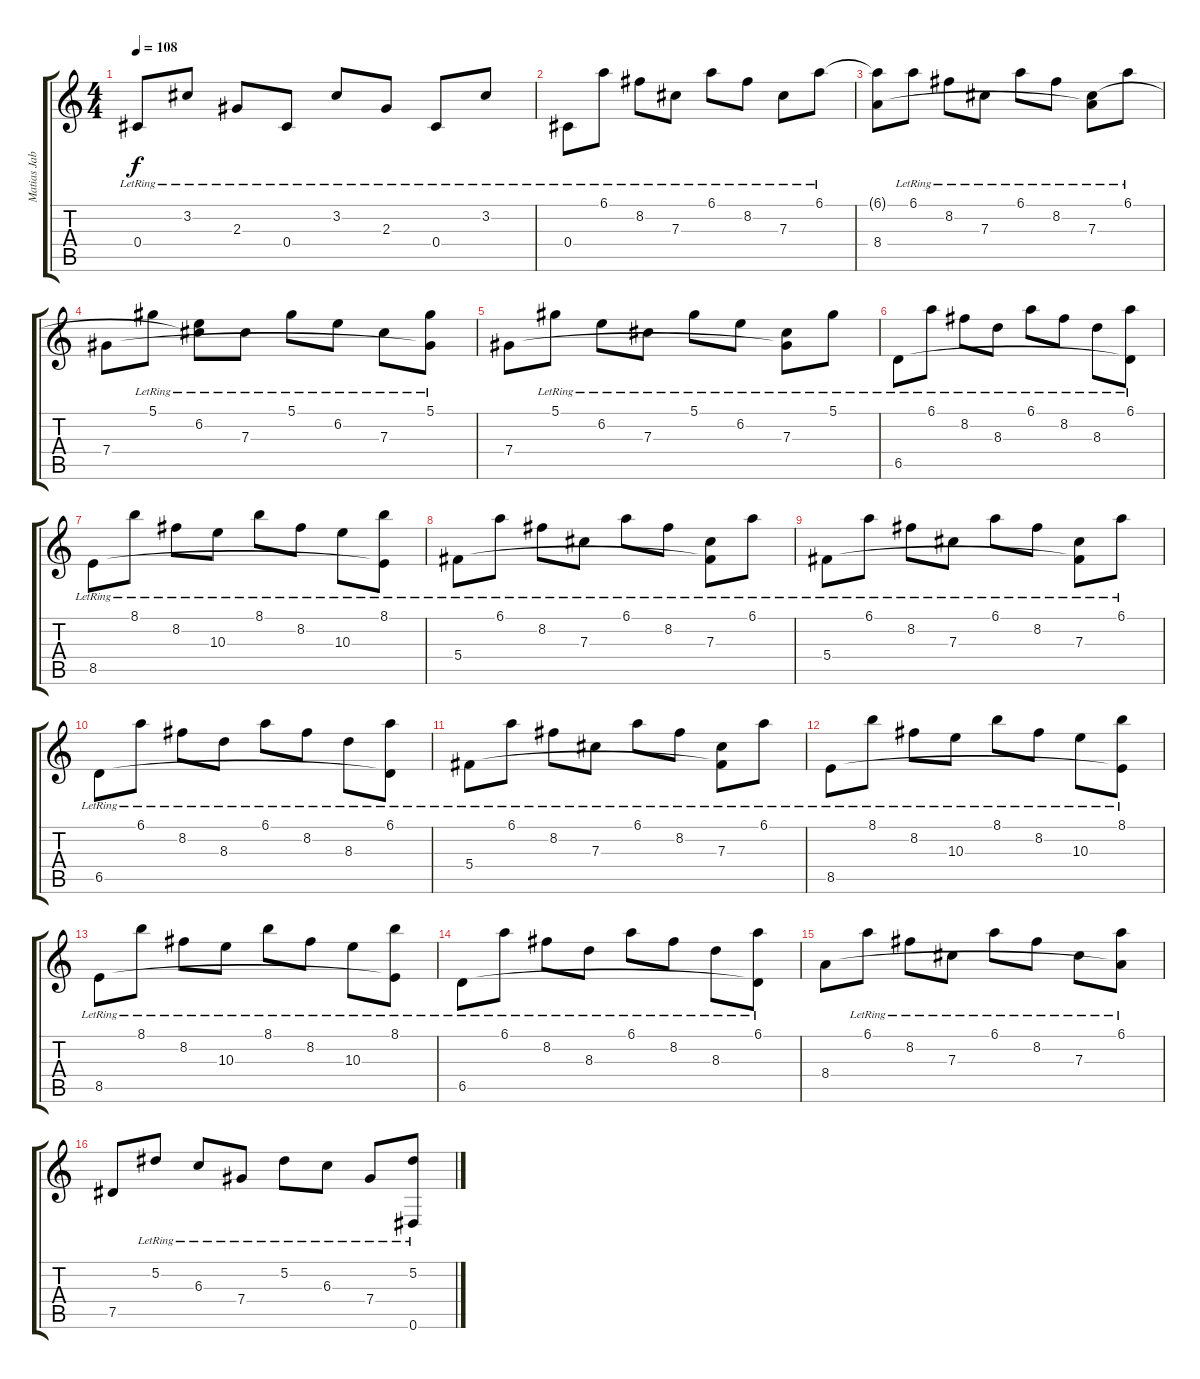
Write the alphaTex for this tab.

\track ("Matias Jabs" "Matias Jab") {instrument electricguitarjazz}
\staff {score tabs}
\tuning (Eb4 Bb3 Gb3 Db3 Ab2 Eb2) {hide}
\ts (4 4)
\tempo 108
\clef g2
\ks c
0.4{lr}.8{dy f} 3.2{lr}.8 2.3{lr}.8 0.4{lr}.8 3.2{lr}.8 2.3{lr}.8 0.4{lr}.8 3.2{lr}.8 |
0.4{lr}.8 6.1{lr}.8 8.2{lr}.8 7.3{lr}.8 6.1{lr}.8 8.2{lr}.8 7.3{lr}.8 6.1{lr}.8 |
(6.1{t} 8.4).8 6.1{lr}.8 8.2{lr}.8 7.3{lr}.8 6.1{lr}.8 8.2{lr}.8 (7.3{lr} 8.4{t}).8 6.1{lr}.8 |
7.4.8 5.1{lr}.8 (6.2{lr} 7.3{t}).8 7.3{lr}.8 5.1{lr}.8 6.2{lr}.8 7.3{lr}.8 (5.1{lr} 7.4{t}).8 |
7.4.8 5.1{lr}.8 6.2{lr}.8 7.3{lr}.8 5.1{lr}.8 6.2{lr}.8 (7.3{lr} 7.4{t}).8 5.1{lr}.8 |
6.5{lr}.8 6.1{lr}.8 8.2{lr}.8 8.3{lr}.8 6.1{lr}.8 8.2{lr}.8 8.3{lr}.8 (6.1{lr} 6.5{t}).8 |
8.5{lr}.8 8.1{lr}.8 8.2{lr}.8 10.3{lr}.8 8.1{lr}.8 8.2{lr}.8 10.3{lr}.8 (8.1{lr} 8.5{t}).8 |
5.4{lr}.8 6.1{lr}.8 8.2{lr}.8 7.3{lr}.8 6.1{lr}.8 8.2{lr}.8 (7.3{lr} 5.4{t}).8 6.1{lr}.8 |
5.4{lr}.8 6.1{lr}.8 8.2{lr}.8 7.3{lr}.8 6.1{lr}.8 8.2{lr}.8 (7.3{lr} 5.4{t}).8 6.1{lr}.8 |
6.5{lr}.8 6.1{lr}.8 8.2{lr}.8 8.3{lr}.8 6.1{lr}.8 8.2{lr}.8 8.3{lr}.8 (6.1{lr} 6.5{t}).8 |
5.4{lr}.8 6.1{lr}.8 8.2{lr}.8 7.3{lr}.8 6.1{lr}.8 8.2{lr}.8 (7.3{lr} 5.4{t}).8 6.1{lr}.8 |
8.5{lr}.8 8.1{lr}.8 8.2{lr}.8 10.3{lr}.8 8.1{lr}.8 8.2{lr}.8 10.3{lr}.8 (8.1{lr} 8.5{t}).8 |
8.5{lr}.8 8.1{lr}.8 8.2{lr}.8 10.3{lr}.8 8.1{lr}.8 8.2{lr}.8 10.3{lr}.8 (8.1{lr} 8.5{t}).8 |
6.5{lr}.8 6.1{lr}.8 8.2{lr}.8 8.3{lr}.8 6.1{lr}.8 8.2{lr}.8 8.3{lr}.8 (6.1{lr} 6.5{t}).8 |
8.4.8 6.1{lr}.8 8.2{lr}.8 7.3{lr}.8 6.1{lr}.8 8.2{lr}.8 7.3{lr}.8 (6.1{lr} 8.4{t}).8 |
7.5.8 5.2{lr}.8 6.3{lr}.8 7.4{lr}.8 5.2{lr}.8 6.3{lr}.8 7.4{lr}.8 (5.2{lr} 0.6).8
